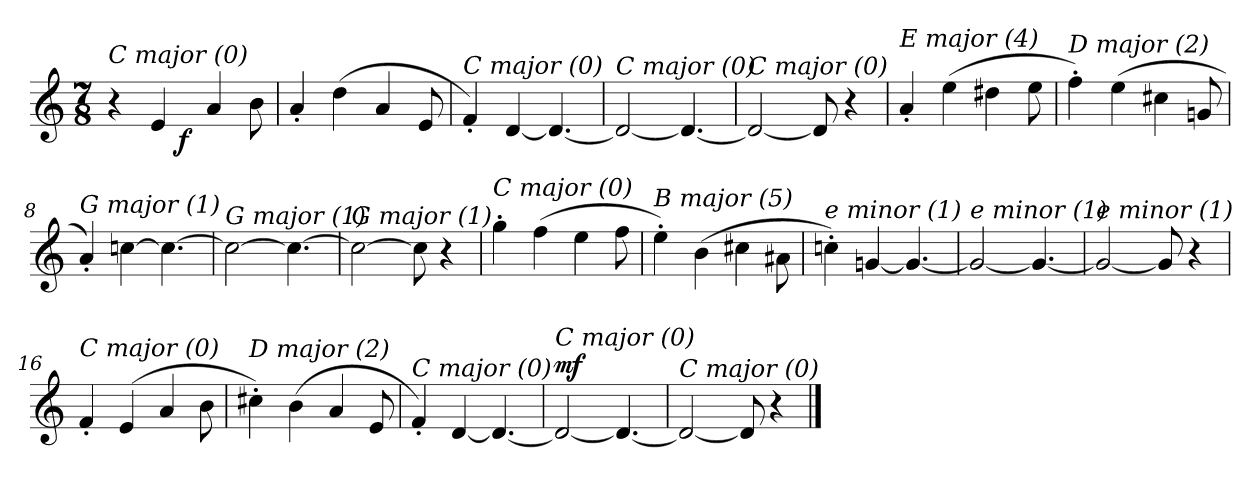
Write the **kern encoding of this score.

**kern	**dynam
*part1	*part1
*staff1	*staff1
*clefG2	*
*k[]	*
*M7/8	*
*MM120	*
=1	=1
*^	*
!LO:TX:i:t=C major (0)	!	!
4r	4.ryy	.
4e/	.	.
!	!	!LO:DY:b
.	2ryy	f
4a/	.	.
8b\	.	.
=2	=2	=2
!LO:TX:i:t=C major (0)	!	!
*v	*v	*
4a'/	.
(>4dd\	.
4a/	.
8e/	.
=3	=3
!LO:TX:i:t=C major (0)	!
4f'/)	.
[4d/	.
4.d/_	.
=4	=4
!LO:TX:i:t=C major (0)	!
2d/_	.
4.d/_	.
=5	=5
!LO:TX:i:t=C major (0)	!
2d/_	.
8d/]	.
4r	.
=6	=6
!LO:TX:i:t=E major (4)	!
4a'/	.
(>4ee\	.
4dd#X\	.
8ee\	.
=7	=7
!LO:TX:i:t=D major (2)	!
4ff'\)	.
(>4ee\	.
4cc#X\	.
8gn/	.
=8	=8
!LO:TX:i:t=G major (1)	!
4a'/)	.
[4ccn\	.
4.cc\_	.
=9	=9
!LO:TX:i:t=G major (1)	!
2cc\_	.
4.cc\_	.
!!LO:LB:g=z
=10	=10
!LO:TX:i:t=G major (1)	!
2cc\_	.
8cc\]	.
4r	.
=11	=11
!LO:TX:i:t=C major (0)	!
4gg'\	.
(>4ff\	.
4ee\	.
8ff\	.
=12	=12
!LO:TX:i:t=B major (5)	!
4ee'\)	.
(>4b\	.
4cc#X\	.
8a#Xi\	.
=13	=13
!LO:TX:i:t=e minor (1)	!
4ccn'\)	.
[4gn/	.
4.g/_	.
=14	=14
!LO:TX:i:t=e minor (1)	!
2g/_	.
4.g/_	.
=15	=15
!LO:TX:i:t=e minor (1)	!
2g/_	.
8g/]	.
4r	.
=16	=16
!LO:TX:i:t=C major (0)	!
4f'/	.
(>4e/	.
4a/	.
8b\	.
=17	=17
!LO:TX:i:t=D major (2)	!
4cc#X'\)	.
(>4b\	.
4a/	.
8e/	.
=18	=18
!LO:TX:i:t=C major (0)	!
4f'/)	.
[4d/	.
4.d/_	.
=19	=19
!LO:TX:i:t=C major (0)	!
!	!LO:DY:a
2d/_	mf
4.d/_	.
!!LO:LB:g=z
=20	=20
!LO:TX:i:t=C major (0)	!
2d/_	.
8d/]	.
4r	.
==	==
*-	*-
